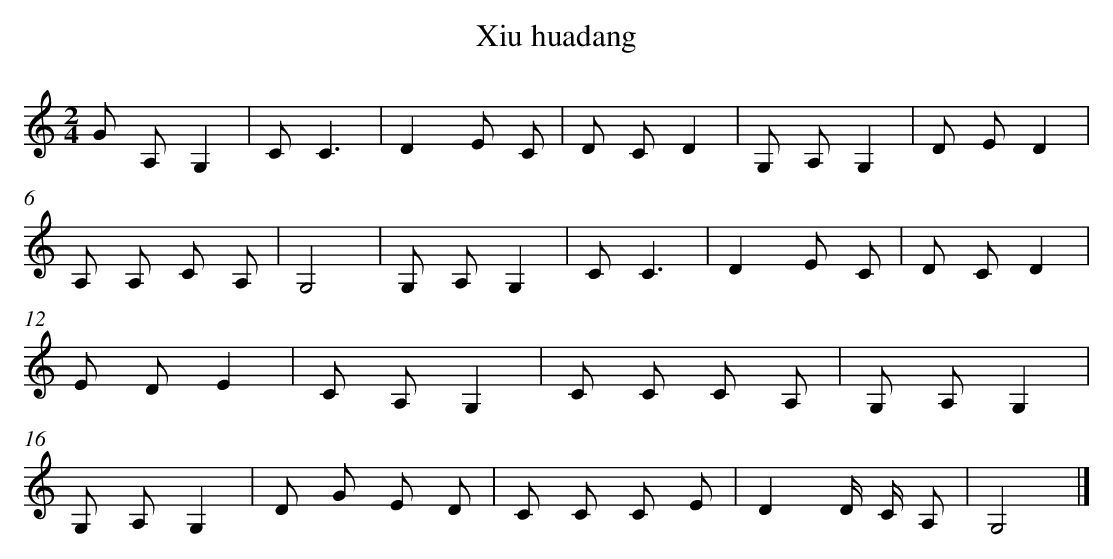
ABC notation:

X:1
T: Xiu huadang
L: 1/8
M: 2/4
K: C
G A,G,2 [I:setbarnb 1]|
CC3 |
D2E C |
D CD2 |
G, A,G,2 |
D ED2 |
A, A, C A, |
G,4 |
G, A,G,2 |
CC3 |
D2E C |
D CD2 |
E DE2 |
C A,G,2 |
C C C A, |
G, A,G,2 |
G, A,G,2 |
D G E D |
C C C E |
D2D/ C/ A, |
G,4 |]
